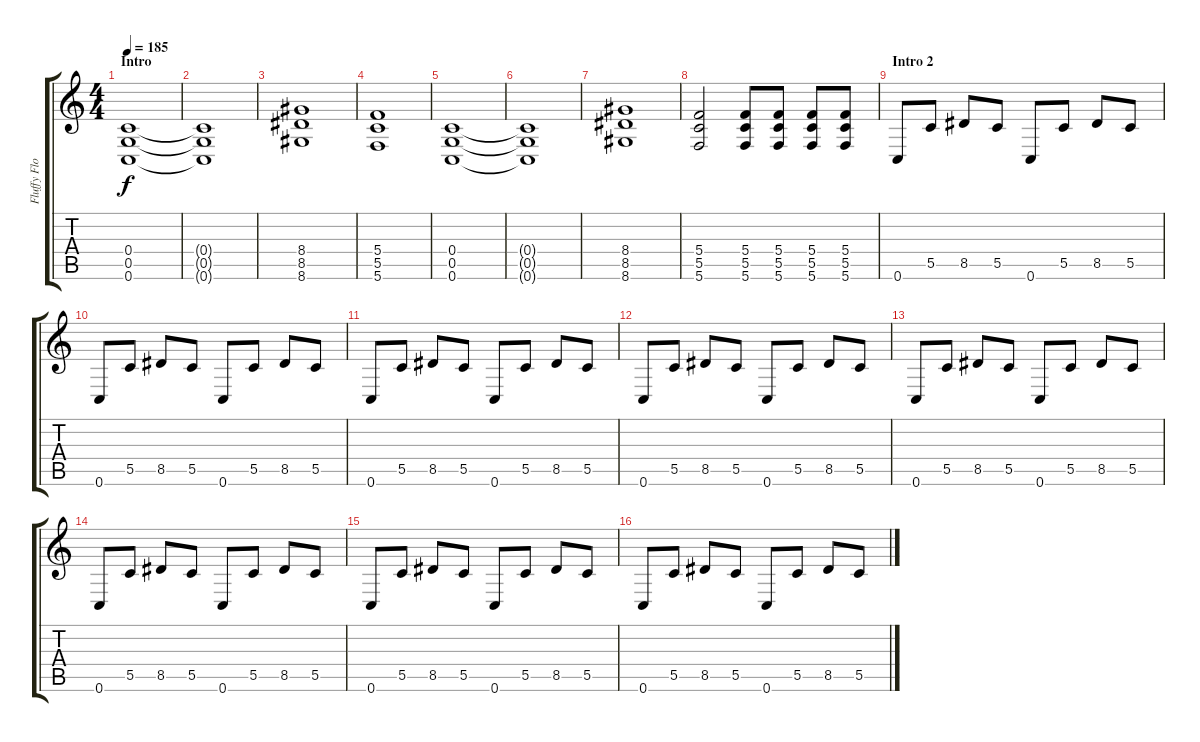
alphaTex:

\track ("Fluffy Floyd" "Fluffy Flo") {instrument distortionguitar}
\staff {score tabs}
\tuning (D4 A3 F3 C3 G2 C2) {hide}
\ts (4 4)
\section ("" "Intro")
\tempo 185
\clef g2
\ks c
(0.4 0.5 0.6).1{dy f instrument distortionguitar} |
(0.4{t} 0.5{t} 0.6{t}).1 |
(8.4 8.5 8.6).1 |
(5.4 5.5 5.6).1 |
(0.4 0.5 0.6).1 |
(0.4{t} 0.5{t} 0.6{t}).1 |
(8.4 8.5 8.6).1 |
(5.4 5.5 5.6).2 (5.4 5.5 5.6).8 (5.4 5.5 5.6).8 (5.4 5.5 5.6).8 (5.4 5.5 5.6).8 |
\section ("" "Intro 2")
0.6.8 5.5.8 8.5.8 5.5.8 0.6.8 5.5.8 8.5.8 5.5.8 |
0.6.8 5.5.8 8.5.8 5.5.8 0.6.8 5.5.8 8.5.8 5.5.8 |
0.6.8 5.5.8 8.5.8 5.5.8 0.6.8 5.5.8 8.5.8 5.5.8 |
0.6.8 5.5.8 8.5.8 5.5.8 0.6.8 5.5.8 8.5.8 5.5.8 |
0.6.8 5.5.8 8.5.8 5.5.8 0.6.8 5.5.8 8.5.8 5.5.8 |
0.6.8 5.5.8 8.5.8 5.5.8 0.6.8 5.5.8 8.5.8 5.5.8 |
0.6.8 5.5.8 8.5.8 5.5.8 0.6.8 5.5.8 8.5.8 5.5.8 |
0.6.8 5.5.8 8.5.8 5.5.8 0.6.8 5.5.8 8.5.8 5.5.8
